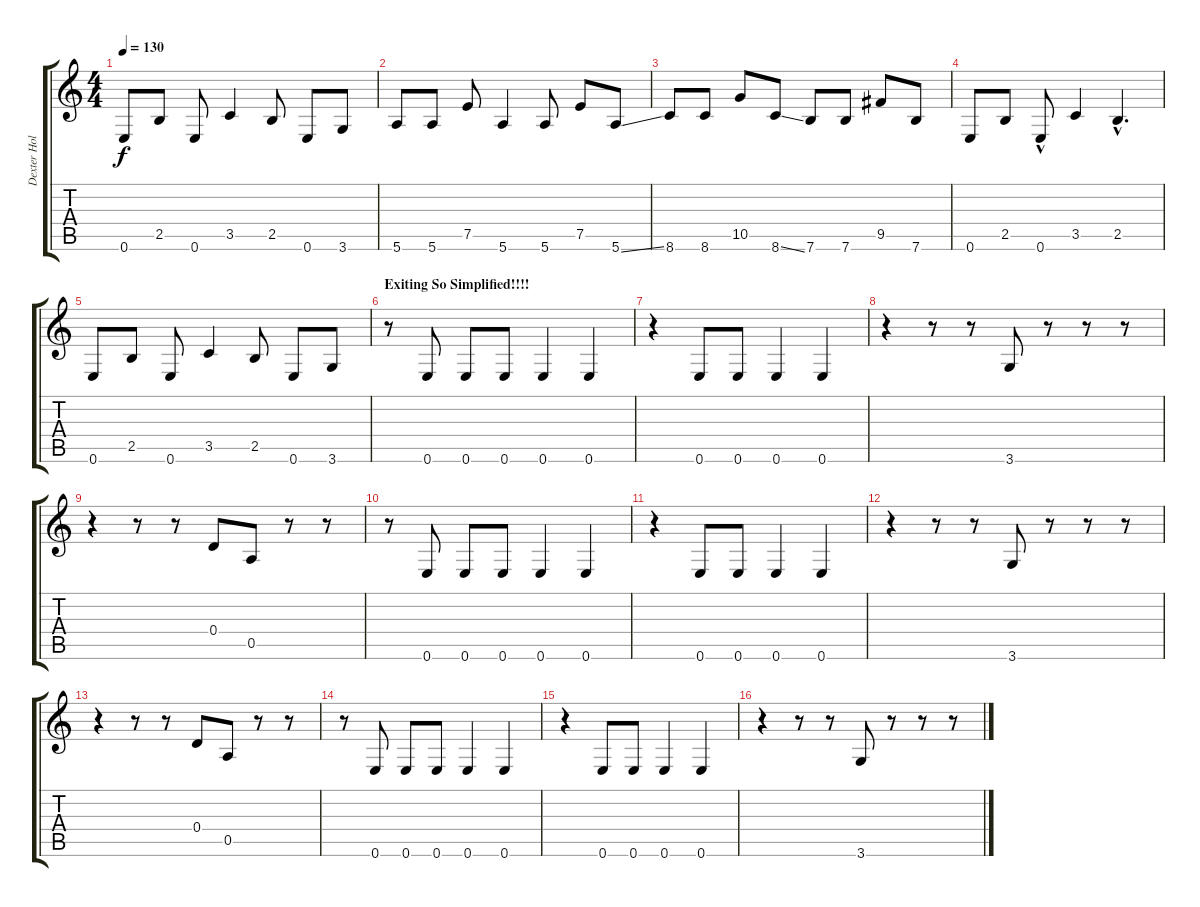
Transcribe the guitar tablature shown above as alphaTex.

\track ("Dexter Holland" "Dexter Hol") {instrument electricguitarclean}
\staff {score tabs}
\tuning (E4 B3 G3 D3 A2 E2) {hide}
\ts (4 4)
\tempo 130
\clef g2
\ks c
0.6.8{dy f} 2.5.8 0.6.8 3.5.4 2.5.8 0.6.8 3.6.8 |
5.6.8 5.6.8 7.5.8 5.6.4 5.6.8 7.5.8 5.6{ss}.8 |
8.6.8 8.6.8 10.5.8 8.6{ss}.8 7.6.8 7.6.8 9.5.8 7.6.8 |
0.6.8 2.5.8 0.6{hac}.8 3.5.4 2.5{hac}.4{d} |
0.6.8 2.5.8 0.6.8 3.5.4 2.5.8 0.6.8 3.6.8 |
\section ("" "Exiting So Simplified!!!!")
r.8 0.6.8 0.6.8 0.6.8 0.6.4 0.6.4 |
r.4 0.6.8 0.6.8 0.6.4 0.6.4 |
r.4 r.8 r.8 3.6.8 r.8 r.8 r.8 |
r.4 r.8 r.8 0.4.8 0.5.8 r.8 r.8 |
r.8 0.6.8 0.6.8 0.6.8 0.6.4 0.6.4 |
r.4 0.6.8 0.6.8 0.6.4 0.6.4 |
r.4 r.8 r.8 3.6.8 r.8 r.8 r.8 |
r.4 r.8 r.8 0.4.8 0.5.8 r.8 r.8 |
r.8 0.6.8 0.6.8 0.6.8 0.6.4 0.6.4 |
r.4 0.6.8 0.6.8 0.6.4 0.6.4 |
r.4 r.8 r.8 3.6.8 r.8 r.8 r.8
